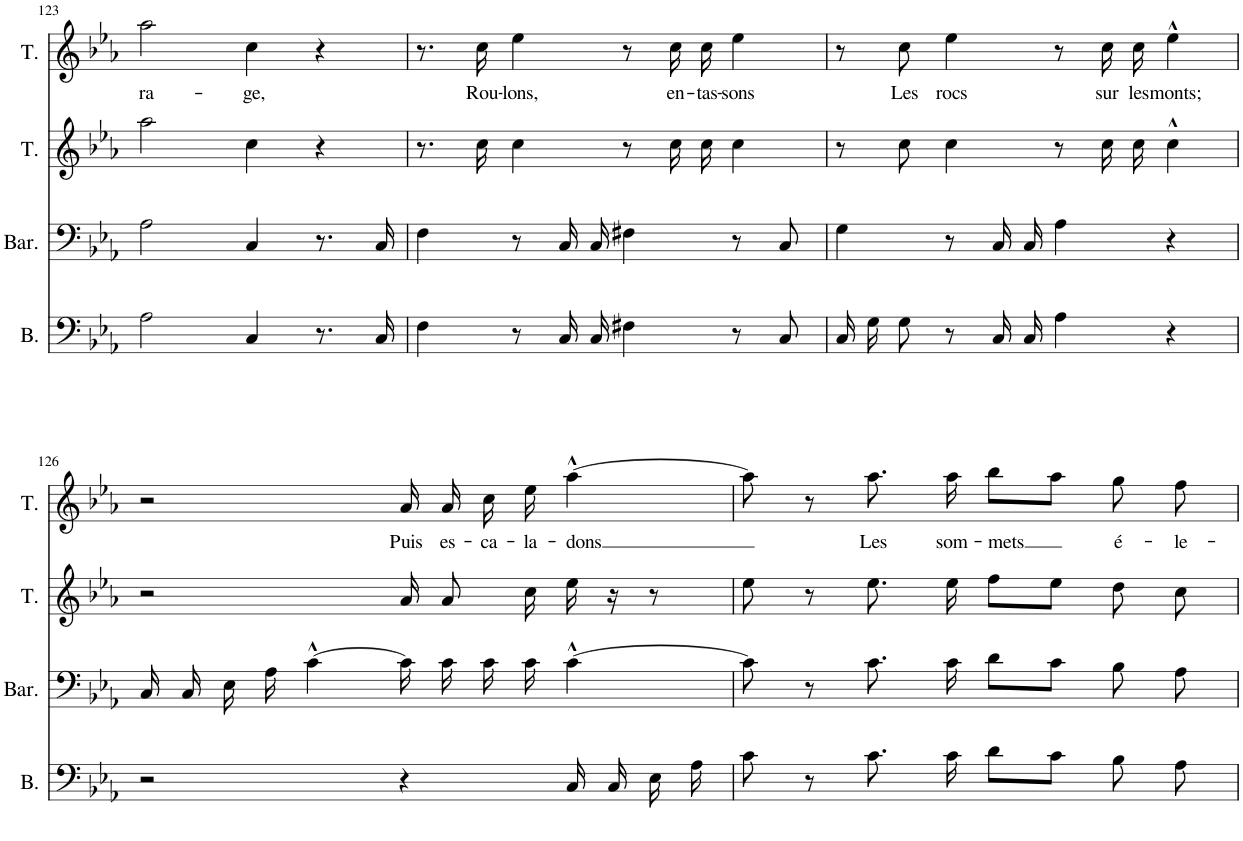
**kern	**kern	**kern	**kern	**text
*part4	*part3	*part2	*part1	*part1
*staff4	*staff3	*staff2	*staff1	*staff1
*I"Basse	*I"Baryton	*I"Ténor	*I"Ténor	*
*I'B.	*I'Bar.	*I'T.	*I'T.	*
!!LO:PB:g=z
*clefF4	*clefF4	*clefG2	*clefG2	*
*k[b-e-a-]	*k[b-e-a-]	*k[b-e-a-]	*k[b-e-a-]	*
*M4/4	*M4/4	*M4/4	*M4/4	*
*met(c)	*met(c)	*met(c)	*met(c)	*
=123	=123	=123	=123	=123
!	!	!	!	!LO:LY:b
2A-\	2A-\	2aa-\	2aa-\	ra-
!	!	!	!	!LO:LY:b
4C/	4C/	4cc\	4cc\	-ge,
8.r	8.r	4r	4r	.
16C/	16C/	.	.	.
=124	=124	=124	=124	=124
4F\	4F\	8.r	8.r	.
!	!	!	!	!LO:LY:b
.	.	16cc\	16cc\	Rou-
!	!	!	!	!LO:LY:b
8r	8r	4cc\	4ee-\	-lons,
16C/	16C/	.	.	.
16C/	16C/	.	.	.
4F#X\	4F#X\	8r	8r	.
!	!	!	!	!LO:LY:b
.	.	16cc\	16cc\	en-
!	!	!	!	!LO:LY:b
.	.	16cc\	16cc\	-tas-
!	!	!	!	!LO:LY:b
8r	8r	4cc\	4ee-\	-sons
8C/	8C/	.	.	.
=125	=125	=125	=125	=125
16C/	4G\	8r	8r	.
16G\	.	.	.	.
!	!	!	!	!LO:LY:b
8G\	.	8cc\	8cc\	Les
!	!	!	!	!LO:LY:b
8r	8r	4cc\	4ee-\	rocs
16C/	16C/	.	.	.
16C/	16C/	.	.	.
4A-\	4A-\	8r	8r	.
!	!	!	!	!LO:LY:b
.	.	16cc\	16cc\	sur
!	!	!	!	!LO:LY:b
.	.	16cc\	16cc\	les
!	!	!	!	!LO:LY:b
4r	4r	4cc^^\	4ee-^^\	monts;
!!LO:LB:g=z
=126	=126	=126	=126	=126
2r	16C/	2r	2r	.
.	16C/	.	.	.
.	16E-\	.	.	.
.	16A-\	.	.	.
.	[>4c^^\	.	.	.
!	!	!	!	!LO:LY:b
4r	16c\]	16a-/	16a-/	Puis
!	!	!	!	!LO:LY:b
.	16c\	8a-/	16a-/	es-
!	!	!	!	!LO:LY:b
.	16c\	.	16cc\	-ca-
!	!	!	!	!LO:LY:b
.	16c\	16cc\	16ee-\	-la-
!	!	!	!	!LO:LY:b
16C/	[>4c^^\	16ee-\	[>4aa-^^\	-dons
16C/	.	16r	.	.
16E-\	.	8r	.	.
16A-\	.	.	.	.
=127	=127	=127	=127	=127
8c\	8c\]	8ee-\	8aa-\]	.
8r	8r	8r	8r	.
!	!	!	!	!LO:LY:b
8.c\	8.c\	8.ee-\	8.aa-\	Les
!	!	!	!	!LO:LY:b
16c\	16c\	16ee-\	16aa-\	som-
!	!	!	!	!LO:LY:b
8d\L	8d\L	8ff\L	8bb-\L	-mets
8c\J	8c\J	8ee-\J	8aa-\J	.
!	!	!	!	!LO:LY:b
8B-\	8B-\	8dd\	8gg\	é-
!	!	!	!	!LO:LY:b
8A-\	8A-\	8cc\	8ff\	-le-
=	=	=	=	=
*-	*-	*-	*-	*-
